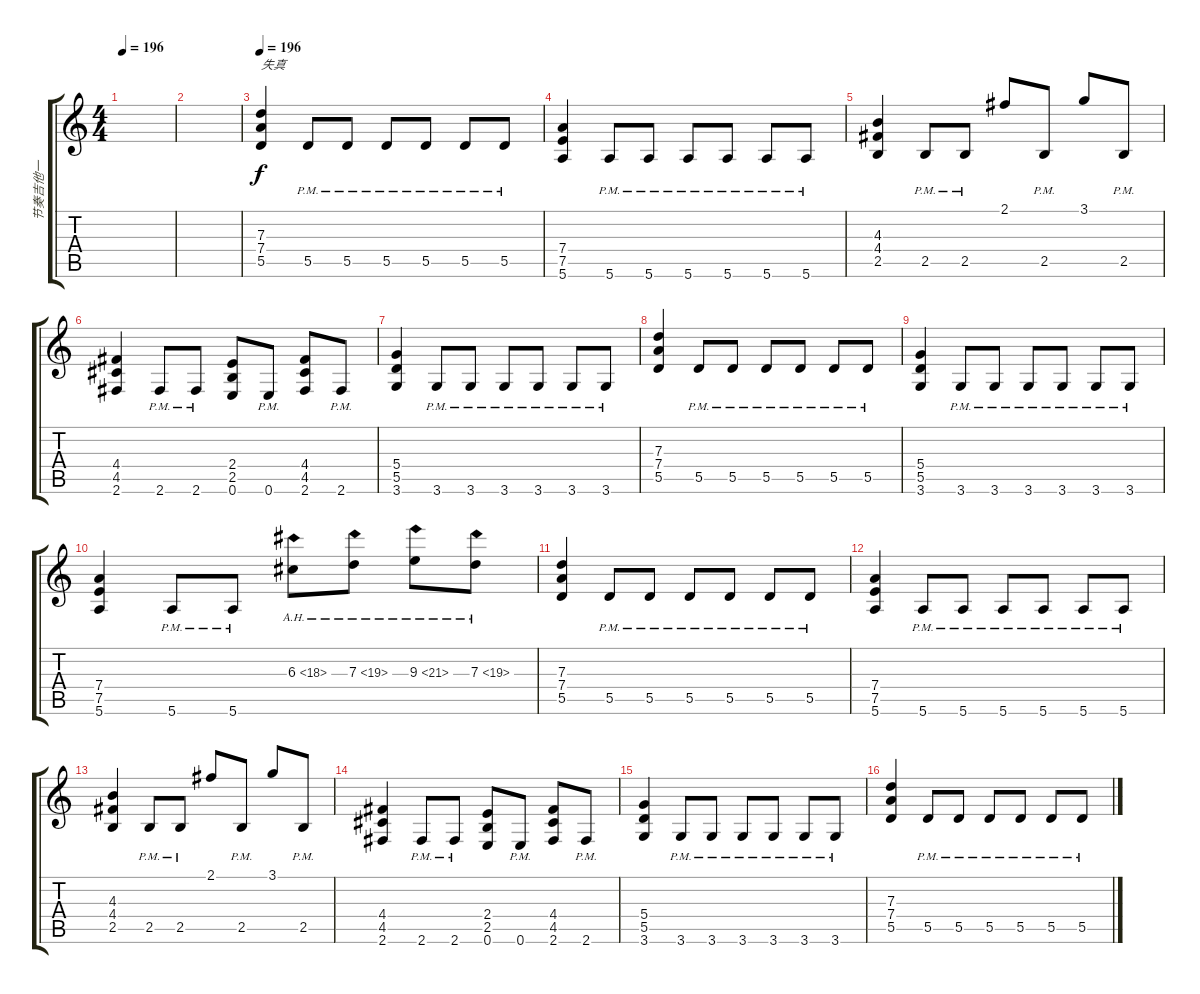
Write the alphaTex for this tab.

\track ("节奏吉他一" "节奏吉他一") {instrument distortionguitar}
\staff {score tabs}
\tuning (E4 B3 G3 D3 A2 E2) {hide}
\ts (4 4)
\tempo 196
\clef g2
\ks c
|
|
\tempo 196
(7.3 7.4 5.5).4{txt "失真" instrument distortionguitar} 5.5{pm}.8 5.5{pm}.8 5.5{pm}.8 5.5{pm}.8 5.5{pm}.8 5.5{pm}.8 |
(7.4 7.5 5.6).4 5.6{pm}.8 5.6{pm}.8 5.6{pm}.8 5.6{pm}.8 5.6{pm}.8 5.6{pm}.8 |
(4.3 4.4 2.5).4 2.5{pm}.8 2.5{pm}.8 2.1.8 2.5{pm}.8 3.1.8 2.5{pm}.8 |
(4.4 4.5 2.6).4 2.6{pm}.8 2.6{pm}.8 (2.4 2.5 0.6).8 0.6{pm}.8 (4.4 4.5 2.6).8 2.6{pm}.8 |
(5.4 5.5 3.6).4 3.6{pm}.8 3.6{pm}.8 3.6{pm}.8 3.6{pm}.8 3.6{pm}.8 3.6{pm}.8 |
(7.3 7.4 5.5).4 5.5{pm}.8 5.5{pm}.8 5.5{pm}.8 5.5{pm}.8 5.5{pm}.8 5.5{pm}.8 |
(5.4 5.5 3.6).4 3.6{pm}.8 3.6{pm}.8 3.6{pm}.8 3.6{pm}.8 3.6{pm}.8 3.6{pm}.8 |
(7.4 7.5 5.6).4 5.6{pm}.8 5.6{pm}.8 6.3{ah 12}.8 7.3{ah 12}.8 9.3{ah 12}.8 7.3{ah 12}.8 |
(7.3 7.4 5.5).4 5.5{pm}.8 5.5{pm}.8 5.5{pm}.8 5.5{pm}.8 5.5{pm}.8 5.5{pm}.8 |
(7.4 7.5 5.6).4 5.6{pm}.8 5.6{pm}.8 5.6{pm}.8 5.6{pm}.8 5.6{pm}.8 5.6{pm}.8 |
(4.3 4.4 2.5).4 2.5{pm}.8 2.5{pm}.8 2.1.8 2.5{pm}.8 3.1.8 2.5{pm}.8 |
(4.4 4.5 2.6).4 2.6{pm}.8 2.6{pm}.8 (2.4 2.5 0.6).8 0.6{pm}.8 (4.4 4.5 2.6).8 2.6{pm}.8 |
(5.4 5.5 3.6).4 3.6{pm}.8 3.6{pm}.8 3.6{pm}.8 3.6{pm}.8 3.6{pm}.8 3.6{pm}.8 |
(7.3 7.4 5.5).4 5.5{pm}.8 5.5{pm}.8 5.5{pm}.8 5.5{pm}.8 5.5{pm}.8 5.5{pm}.8
